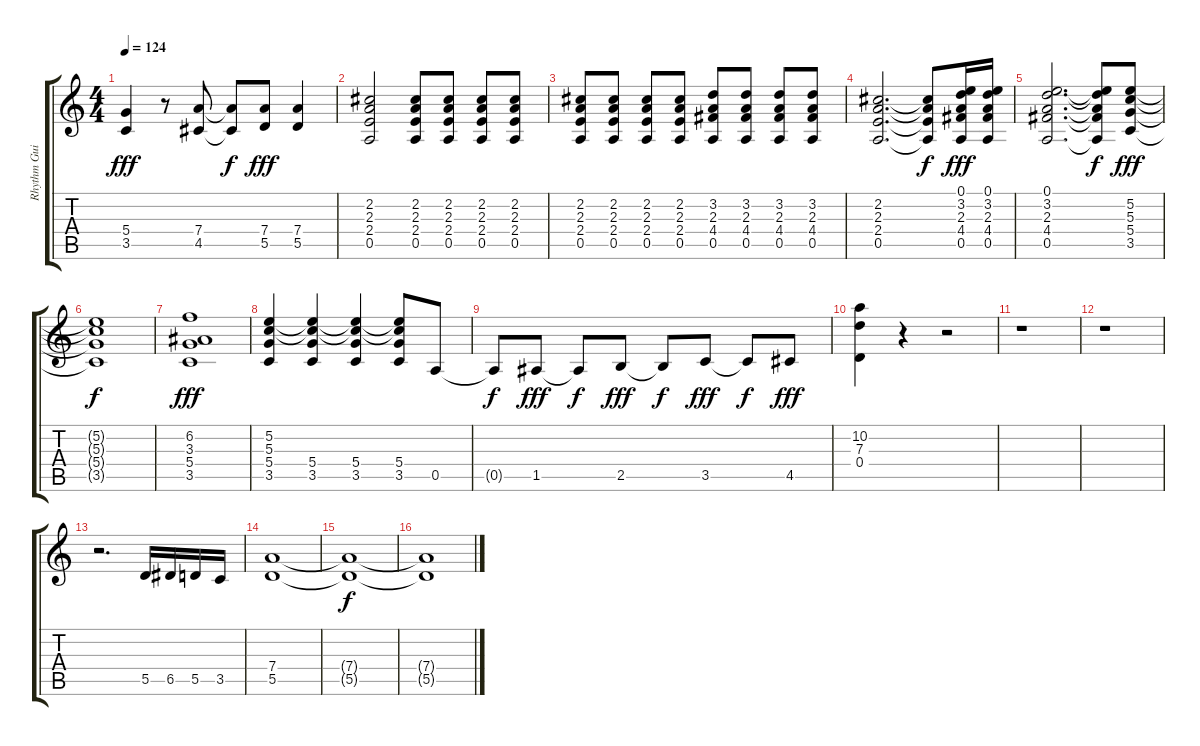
\track ("Rhythm Guitar 2" "Rhythm Gui") {instrument distortionguitar}
\staff {score tabs}
\tuning (E4 B3 G3 D3 A2 E2) {hide}
\ts (4 4)
\tempo 124
\clef g2
\ks c
(5.4 3.5).4{dy fff} r.8 (7.4 4.5).8 (7.4{t} 4.5{t}).8{dy f} (7.4 5.5).8{dy fff} (7.4 5.5).4 |
(2.2 2.3 2.4 0.5).2 (2.2 2.3 2.4 0.5).8 (2.2 2.3 2.4 0.5).8 (2.2 2.3 2.4 0.5).8 (2.2 2.3 2.4 0.5).8 |
(2.2 2.3 2.4 0.5).8 (2.2 2.3 2.4 0.5).8 (2.2 2.3 2.4 0.5).8 (2.2 2.3 2.4 0.5).8 (3.2 2.3 4.4 0.5).8 (3.2 2.3 4.4 0.5).8 (3.2 2.3 4.4 0.5).8 (3.2 2.3 4.4 0.5).8 |
(2.2 2.3 2.4 0.5).2{d} (2.2{t} 2.3{t} 2.4{t} 0.5{t}).8{dy f} (0.1 3.2 2.3 4.4 0.5).16{dy fff} (0.1 3.2 2.3 4.4 0.5).16 |
(0.1 3.2 2.3 4.4 0.5).2{d} (0.1{t} 3.2{t} 2.3{t} 4.4{t} 0.5{t}).8{dy f} (5.2 5.3 5.4 3.5).8{dy fff} |
(5.2{t} 5.3{t} 5.4{t} 3.5{t}).1{dy f} |
(6.2 3.3 5.4 3.5).1{dy fff} |
(5.2 5.3 5.4 3.5).4 (5.2{t} 5.3{t} 5.4 3.5).4 (5.2{t} 5.3{t} 5.4 3.5).4 (5.2{t} 5.3{t} 5.4 3.5).8 0.5.8 |
0.5{t}.8{dy f} 1.5.8{dy fff} 1.5{t}.8{dy f} 2.5.8{dy fff} 2.5{t}.8{dy f} 3.5.8{dy fff} 3.5{t}.8{dy f} 4.5.8{dy fff} |
(10.2 7.3 0.4).4 r.4 r.2 |
r.1 |
r.1 |
r.2{d} 5.5.16 6.5.16 5.5.16 3.5.16 |
(7.4 5.5).1 |
(7.4{t} 5.5{t}).1{dy f} |
(7.4{t} 5.5{t}).1
